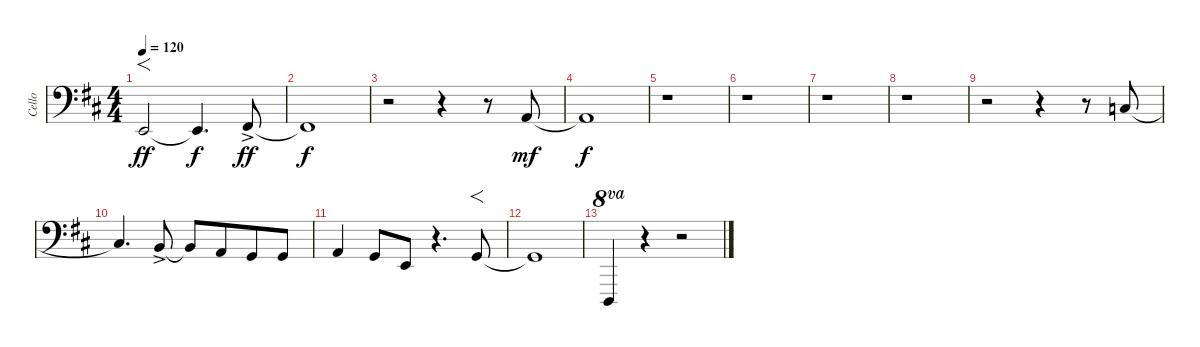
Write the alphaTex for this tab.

\track ("Cello" "Cello") {instrument cello}
\staff {score}
\tuning (G2 D2 A1 E1) {hide}
\ts (4 4)
\tempo 120
\clef f4
\ks d
2.2.2{f dy ff} 2.2{t}.4{d dy f} 4.2{ac}.8{dy ff} |
4.2{t}.1{dy f} |
r.2 r.4 r.8 2.1.8{dy mf} |
2.1{t}.1{dy f} |
r.1 |
r.1 |
r.1 |
r.1 |
r.2 r.4 r.8 5.1.8 |
5.1{t}.4{d} 4.1{ac}.8 4.1{t}.8 2.1.8{beam merge} 0.1.8 0.1.8 |
2.1.4 0.1.8 2.2.8 r.4{d} 0.1.8{f} |
0.1{t}.1 |
0.2.4{ot 8va} r.4 r.2
